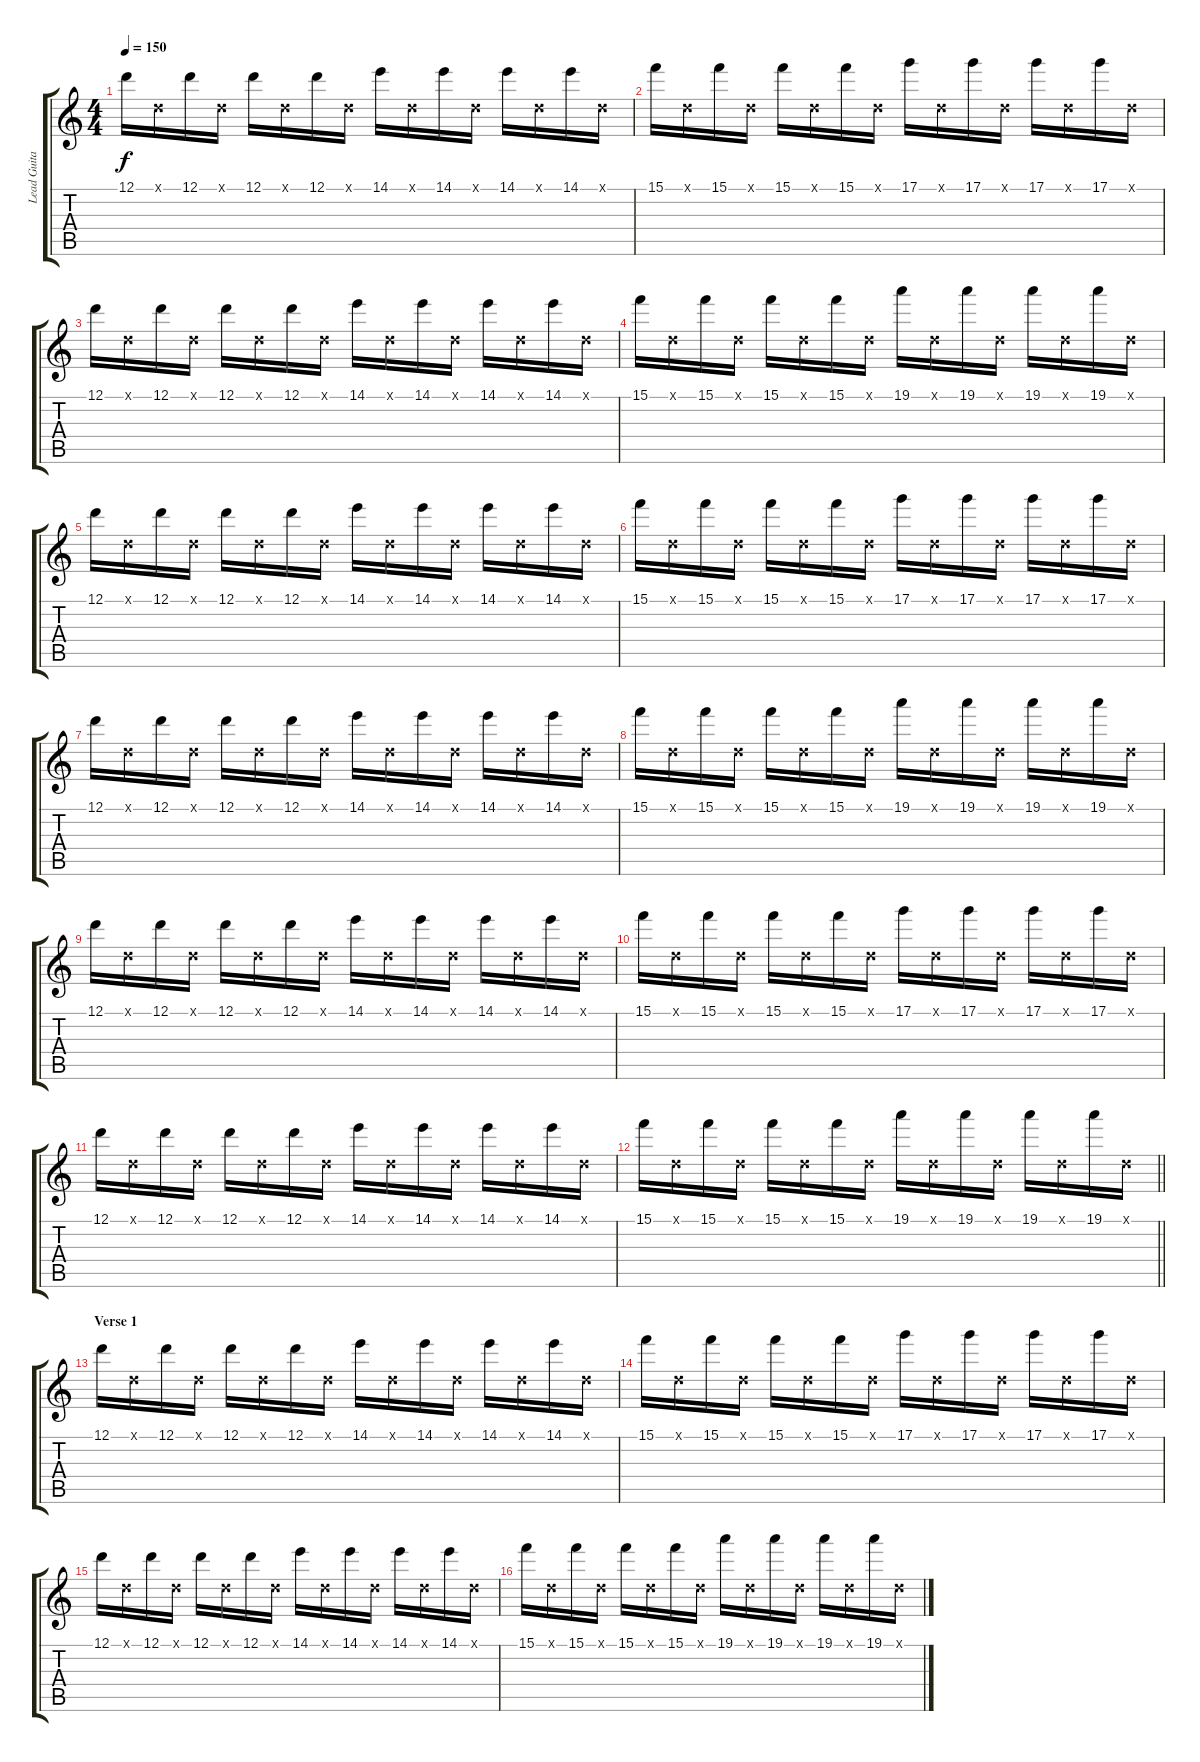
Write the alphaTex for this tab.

\track ("Lead Guitar" "Lead Guita") {instrument distortionguitar}
\staff {score tabs}
\tuning (D4 A3 F3 C3 G2 C2) {hide}
\ts (4 4)
\tempo 150
\clef g2
\ks c
12.1.16{dy f} 0.1{x}.16 12.1.16 0.1{x}.16 12.1.16 0.1{x}.16 12.1.16 0.1{x}.16 14.1.16 0.1{x}.16 14.1.16 0.1{x}.16 14.1.16 0.1{x}.16 14.1.16 0.1{x}.16 |
15.1.16 0.1{x}.16 15.1.16 0.1{x}.16 15.1.16 0.1{x}.16 15.1.16 0.1{x}.16 17.1.16 0.1{x}.16 17.1.16 0.1{x}.16 17.1.16 0.1{x}.16 17.1.16 0.1{x}.16 |
12.1.16 0.1{x}.16 12.1.16 0.1{x}.16 12.1.16 0.1{x}.16 12.1.16 0.1{x}.16 14.1.16 0.1{x}.16 14.1.16 0.1{x}.16 14.1.16 0.1{x}.16 14.1.16 0.1{x}.16 |
15.1.16 0.1{x}.16 15.1.16 0.1{x}.16 15.1.16 0.1{x}.16 15.1.16 0.1{x}.16 19.1.16 0.1{x}.16 19.1.16 0.1{x}.16 19.1.16 0.1{x}.16 19.1.16 0.1{x}.16 |
12.1.16 0.1{x}.16 12.1.16 0.1{x}.16 12.1.16 0.1{x}.16 12.1.16 0.1{x}.16 14.1.16 0.1{x}.16 14.1.16 0.1{x}.16 14.1.16 0.1{x}.16 14.1.16 0.1{x}.16 |
15.1.16 0.1{x}.16 15.1.16 0.1{x}.16 15.1.16 0.1{x}.16 15.1.16 0.1{x}.16 17.1.16 0.1{x}.16 17.1.16 0.1{x}.16 17.1.16 0.1{x}.16 17.1.16 0.1{x}.16 |
12.1.16 0.1{x}.16 12.1.16 0.1{x}.16 12.1.16 0.1{x}.16 12.1.16 0.1{x}.16 14.1.16 0.1{x}.16 14.1.16 0.1{x}.16 14.1.16 0.1{x}.16 14.1.16 0.1{x}.16 |
15.1.16 0.1{x}.16 15.1.16 0.1{x}.16 15.1.16 0.1{x}.16 15.1.16 0.1{x}.16 19.1.16 0.1{x}.16 19.1.16 0.1{x}.16 19.1.16 0.1{x}.16 19.1.16 0.1{x}.16 |
12.1.16 0.1{x}.16 12.1.16 0.1{x}.16 12.1.16 0.1{x}.16 12.1.16 0.1{x}.16 14.1.16 0.1{x}.16 14.1.16 0.1{x}.16 14.1.16 0.1{x}.16 14.1.16 0.1{x}.16 |
15.1.16 0.1{x}.16 15.1.16 0.1{x}.16 15.1.16 0.1{x}.16 15.1.16 0.1{x}.16 17.1.16 0.1{x}.16 17.1.16 0.1{x}.16 17.1.16 0.1{x}.16 17.1.16 0.1{x}.16 |
12.1.16 0.1{x}.16 12.1.16 0.1{x}.16 12.1.16 0.1{x}.16 12.1.16 0.1{x}.16 14.1.16 0.1{x}.16 14.1.16 0.1{x}.16 14.1.16 0.1{x}.16 14.1.16 0.1{x}.16 |
\barLineRight lightlight
15.1.16 0.1{x}.16 15.1.16 0.1{x}.16 15.1.16 0.1{x}.16 15.1.16 0.1{x}.16 19.1.16 0.1{x}.16 19.1.16 0.1{x}.16 19.1.16 0.1{x}.16 19.1.16 0.1{x}.16 |
\section ("" "Verse 1")
12.1.16 0.1{x}.16 12.1.16 0.1{x}.16 12.1.16 0.1{x}.16 12.1.16 0.1{x}.16 14.1.16 0.1{x}.16 14.1.16 0.1{x}.16 14.1.16 0.1{x}.16 14.1.16 0.1{x}.16 |
15.1.16 0.1{x}.16 15.1.16 0.1{x}.16 15.1.16 0.1{x}.16 15.1.16 0.1{x}.16 17.1.16 0.1{x}.16 17.1.16 0.1{x}.16 17.1.16 0.1{x}.16 17.1.16 0.1{x}.16 |
12.1.16 0.1{x}.16 12.1.16 0.1{x}.16 12.1.16 0.1{x}.16 12.1.16 0.1{x}.16 14.1.16 0.1{x}.16 14.1.16 0.1{x}.16 14.1.16 0.1{x}.16 14.1.16 0.1{x}.16 |
15.1.16 0.1{x}.16 15.1.16 0.1{x}.16 15.1.16 0.1{x}.16 15.1.16 0.1{x}.16 19.1.16 0.1{x}.16 19.1.16 0.1{x}.16 19.1.16 0.1{x}.16 19.1.16 0.1{x}.16
